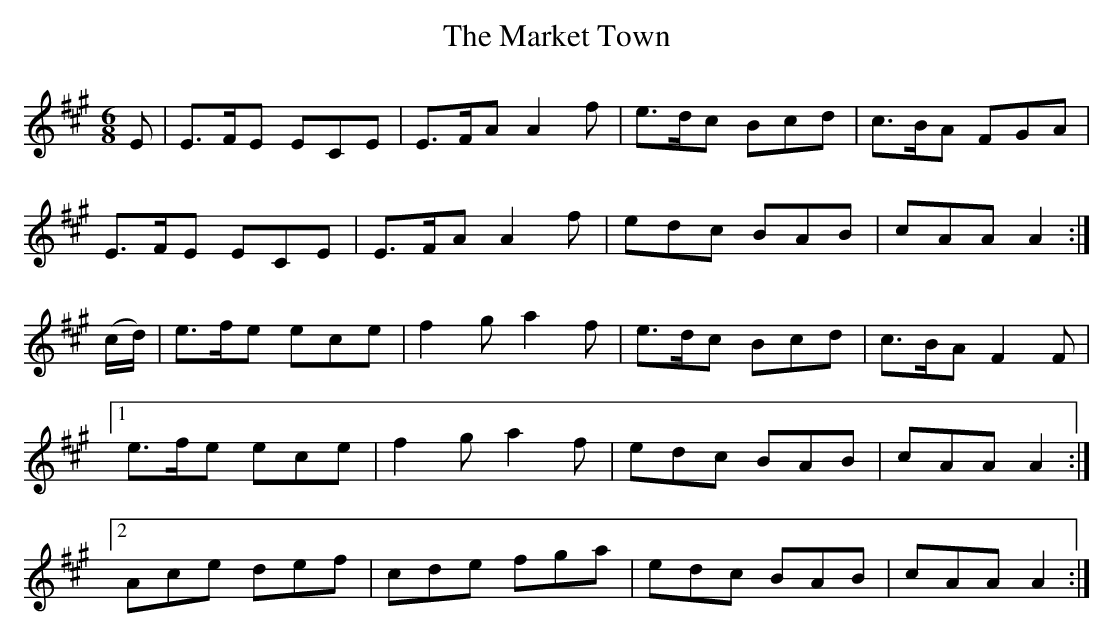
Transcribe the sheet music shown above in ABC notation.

X:1
T: The Market Town
M: 6/8
L: 1/8
K: A
E|E>FE ECE|E>FA A2f|e>dc Bcd|c>BA FGA|
E>FE ECE|E>FA A2f|edc BAB|cAA A2:|
(c/d/)|e>fe ece|f2g a2f|e>dc Bcd|c>BA F2F|
[1 e>fe ece|f2g a2f|edc BAB| cAA A2:|
[2 Ace def|cde fga|edc BAB|cAA A2:|
